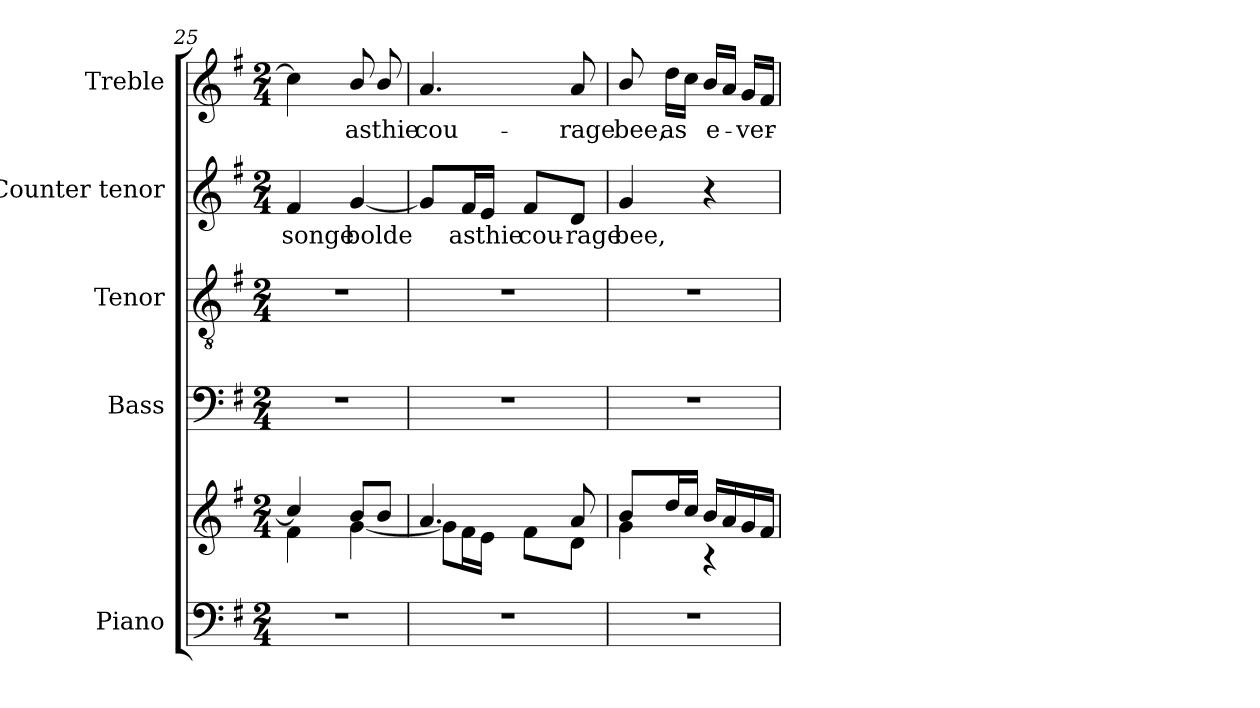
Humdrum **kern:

**kern	**kern	**kern	**kern	**kern	**text	**kern	**text
*part5	*part5	*part4	*part3	*part2	*part2	*part1	*part1
*staff6	*staff5	*staff4	*staff3	*staff2	*staff2	*staff1	*staff1
*I"Piano	*	*I"Bass	*I"Tenor	*I"Counter tenor	*	*I"Treble	*
*I'Pno.	*	*I'B.	*I'T.	*	*	*	*
*clefF4	*clefG2	*clefF4	*clefGv2	*clefG2	*	*clefG2	*
*	*	*	*ITrd7c12	*	*	*	*
*k[f#]	*k[f#]	*k[f#]	*k[f#]	*k[f#]	*	*k[f#]	*
*G:	*G:	*G:	*G:	*G:	*	*G:	*
*M2/4	*M2/4	*M2/4	*M2/4	*M2/4	*	*M2/4	*
=25	=25	=25	=25	=25	=25	=25	=25
!LO:N:vis=1	!	!LO:N:vis=1	!LO:N:vis=1	!	!	!	!
*	*^	*	*	*	*	*	*
!	!	!	!	!	!	!LO:LY:b:color=#000000	!	!
2r	4cci/]	4f#i\	2r	2r	4f#i/	songe	4cci\]	.
!	!	!	!	!	!	!LO:LY:b:color=#000000	!	!
!	!	!	!	!	!	!	!	!LO:LY:b:color=#000000
.	8bi/L	[4gi\	.	.	[4gi/	bolde	8bi/	as
!	!	!	!	!	!	!	!	!LO:LY:b:color=#000000
.	8bi/J	.	.	.	.	.	8bi/	thie
=26	=26	=26	=26	=26	=26	=26	=26	=26
!LO:N:vis=1	!	!	!LO:N:vis=1	!LO:N:vis=1	!	!	!	!
!	!	!	!	!	!	!	!	!LO:LY:b:color=#000000
2r	4.ai/	8gi\L]	2r	2r	8gi/L]	.	4.ai/	cou-
!	!	!	!	!	!	!LO:LY:b:color=#000000	!	!
.	.	16f#i\L	.	.	16f#i/L	as	.	.
!	!	!	!	!	!	!LO:LY:b:color=#000000	!	!
.	.	16ei\JJ	.	.	16ei/JJ	thie	.	.
!	!	!	!	!	!	!LO:LY:b:color=#000000	!	!
.	.	8f#i\L	.	.	8f#i/L	cou-	.	.
!	!	!	!	!	!	!LO:LY:b:color=#000000	!	!
!	!	!	!	!	!	!	!	!LO:LY:b:color=#000000
.	8ai/	8di\J	.	.	8di/J	-rage	8ai/	-rage
=27	=27	=27	=27	=27	=27	=27	=27	=27
!LO:N:vis=1	!	!	!LO:N:vis=1	!LO:N:vis=1	!	!	!	!
!	!	!	!	!	!	!LO:LY:b:color=#000000	!	!
!	!	!	!	!	!	!	!	!LO:LY:b:color=#000000
2r	8bi/L	4gi\	2r	2r	4gi/	bee,	8bi/	bee,
!	!	!	!	!	!	!	!	!LO:LY:b:color=#000000
.	16ddi/L	.	.	.	.	.	16ddi\LL	as
.	16cci/JJ	.	.	.	.	.	16cci\JJ	.
!	!	!	!	!	!	!	!	!LO:LY:b:color=#000000
.	16bi/LL	4r	.	.	4r	.	16bi/LL	e-
.	16ai/	.	.	.	.	.	16ai/JJ	.
!	!	!	!	!	!	!	!	!LO:LY:b:color=#000000
.	16gi/	.	.	.	.	.	16gi/LL	-ver-
.	16f#i/JJ	.	.	.	.	.	16f#i/JJ	.
*	*v	*v	*	*	*	*	*	*
=	=	=	=	=	=	=	=
*-	*-	*-	*-	*-	*-	*-	*-
